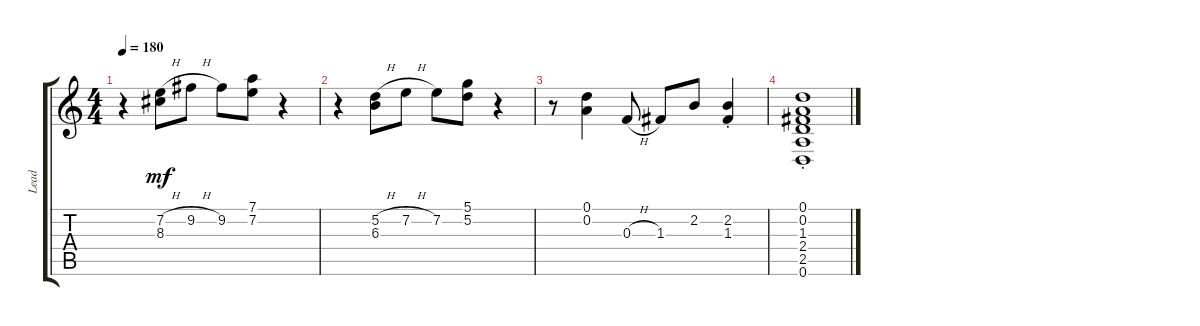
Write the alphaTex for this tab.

\track ("Lead" "Lead") {instrument electricguitarclean}
\staff {score tabs}
\tuning (D4 A3 F3 C3 G2 D2) {hide}
\ts (4 4)
\tempo 180
\clef g2
\ks c
r.4{dy p} (7.2{h} 8.3).8{dy mf} 9.2{h}.8 9.2.8 (7.1 7.2).8 r.4 |
r.4 (5.2{h} 6.3).8 7.2{h}.8 7.2.8 (5.1 5.2).8 r.4 |
r.8 (0.1 0.2).4 0.3{h}.8 1.3.8{beam Up} 2.2.8{beam Up} (2.2 1.3{st}).4{beam Up} |
(0.1 0.2 1.3 2.4 2.5 0.6{st}).1
